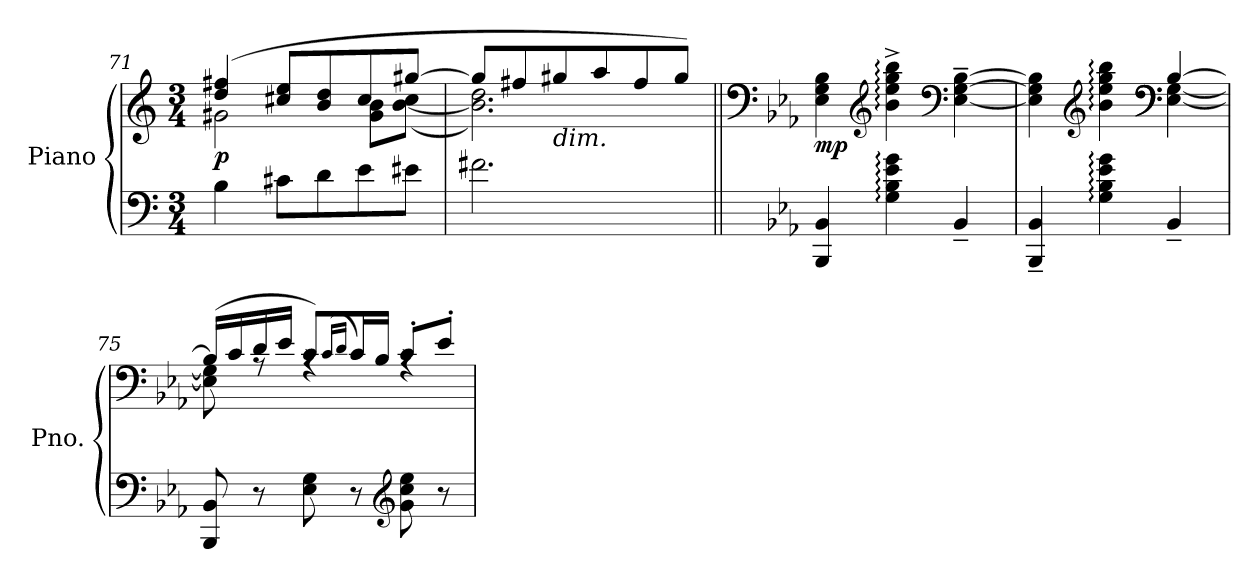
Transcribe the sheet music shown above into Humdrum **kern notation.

**kern	**kern	**dynam
*part1	*part1	*part1
*staff2	*staff1	*staff1/2
*I"Piano	*	*
*I'Pno.	*	*
*clefF4	*clefG2	*
*k[]	*k[]	*
*M3/4	*M3/4	*
=71	=71	=71
*	*^	*
!	!	!	!LO:DY:b
4B\	(>4dd/ 4ff#X/	2g#X\	p
8c#X\L	8cc#X/ 8ee/L	.	.
8d\	8b/ 8dd/	.	.
8e\	8cc#/	8g#\ 8b\L	.
8e#X\J	[8gg#X/J	(<[8b\ 8cc#\J	.
=72	=72	=72	=72
2.f#X\	8gg#/L]	2.b\] 2.dd\)	.
.	8ff#X/	.	.
!	!LO:TX:b:i:t=dim.	!	!
.	8gg#X/	.	.
.	8aa/	.	.
.	8ff#/	.	.
.	8gg#/J)	.	.
*	*v	*v	*
!!LO:PB:g=z
=73||	=73||	=73||
*	*clefF4	*
*k[b-e-a-]	*k[b-e-a-]	*
!	!	!LO:DY:b
4BBB-/ 4BB-/	4E-\ 4G\ 4B-\	mp
*	*clefG2	*
4G\: 4B-\: 4e-\: 4g\:	4b-\:^ 4ee-\:^ 4gg\:^ 4bb-\:^	.
*	*clefF4	*
4BB-~/	[4E-\~ [4G\~ [4B-\~	.
=74	=74	=74
*	*^	*
4BBB-/~ 4BB-/~	4E-\] 4G\] 4B-\]	2ryy	.
*	*clefG2	*	*
4G\: 4B-\: 4e-\: 4g\:	4b-\: 4ee-\: 4gg\: 4bb-\:	.	.
*	*clefF4	*	*
4BB-~/	[4B-/	[4E-\ [4G\	.
=75	=75	=75	=75
8BBB-/ 8BB-/	(>16B-/LL]	8E-\] 8G\]	.
.	16c/	.	.
8r	16d/	8rA	.
.	16e-/JJ	.	.
8E-\ 8G\	8c/L)	4rA	.
.	(<16qc/LL	.	.
.	16qd/JJ	.	.
8r	16c/L)	.	.
.	16B-/JJ	.	.
*clefG2	*	*	*
8g\ 8cc\ 8ee-\	8c'/L	4rA	.
8r	8e-'/J	.	.
*	*v	*v	*
=	=	=
*-	*-	*-
